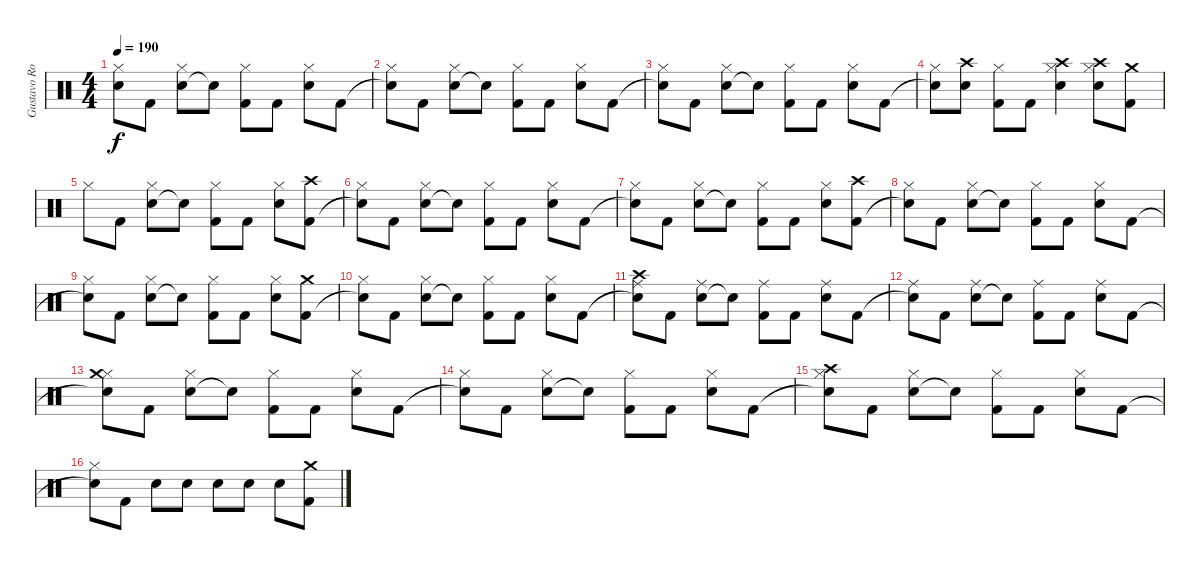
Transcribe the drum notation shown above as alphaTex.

\track ("Gustavo Rowek" "Gustavo Ro") {instrument percussion}
\staff {score}
\articulation defaults
\ts (4 4)
\tempo 190
\clef neutral
\ks c
("Snare (hit)"{t} "Hi-Hat (closed)").8{dy f} "Kick (hit) 2".8 ("Electric Snare (hit)" "Hi-Hat (closed)").8 "Snare (hit)"{t}.8 ("Kick (hit) 2" "Hi-Hat (closed)").8 "Kick (hit) 2".8 ("Electric Snare (hit)" "Hi-Hat (closed)").8 "Kick (hit) 2".8 |
("Snare (hit)"{t} "Hi-Hat (closed)").8 "Kick (hit) 2".8 ("Electric Snare (hit)" "Hi-Hat (closed)").8 "Snare (hit)"{t}.8 ("Kick (hit) 2" "Hi-Hat (closed)").8 "Kick (hit) 2".8 ("Electric Snare (hit)" "Hi-Hat (closed)").8 "Kick (hit) 2".8 |
("Snare (hit)"{t} "Hi-Hat (closed)").8 "Kick (hit) 2".8 ("Electric Snare (hit)" "Hi-Hat (closed)").8 "Snare (hit)"{t}.8 ("Kick (hit) 2" "Hi-Hat (closed)").8 "Kick (hit) 2".8 ("Electric Snare (hit)" "Hi-Hat (closed)").8 "Kick (hit) 2".8 |
("Electric Snare (hit)"{t} "Hi-Hat (closed)").8 ("Electric Snare (hit)" "Crash high (hit)").8 ("Kick (hit) 2" "Hi-Hat (closed)").8 "Kick (hit) 2".8 ("Electric Snare (hit)" "Hi-Hat (closed)" "Crash high (hit)").4 ("Electric Snare (hit)" "Hi-Hat (closed)" "Crash high (hit)").8 ("Kick (hit) 2" "Crash medium (hit)").8 |
"Hi-Hat (closed)".8 "Kick (hit) 2".8 ("Electric Snare (hit)" "Hi-Hat (closed)").8 "Snare (hit)"{t}.8 ("Kick (hit) 2" "Hi-Hat (closed)").8 "Kick (hit) 2".8 ("Electric Snare (hit)" "Hi-Hat (closed)").8 ("Kick (hit) 2" "Crash high (hit)").8 |
("Snare (hit)"{t} "Hi-Hat (closed)").8 "Kick (hit) 2".8 ("Electric Snare (hit)" "Hi-Hat (closed)").8 "Snare (hit)"{t}.8 ("Kick (hit) 2" "Hi-Hat (closed)").8 "Kick (hit) 2".8 ("Electric Snare (hit)" "Hi-Hat (closed)").8 "Kick (hit) 2".8 |
("Snare (hit)"{t} "Hi-Hat (closed)").8 "Kick (hit) 2".8 ("Electric Snare (hit)" "Hi-Hat (closed)").8 "Snare (hit)"{t}.8 ("Kick (hit) 2" "Hi-Hat (closed)").8 "Kick (hit) 2".8 ("Electric Snare (hit)" "Hi-Hat (closed)").8 ("Kick (hit) 2" "Crash high (hit)").8 |
("Snare (hit)"{t} "Hi-Hat (closed)").8 "Kick (hit) 2".8 ("Electric Snare (hit)" "Hi-Hat (closed)").8 "Snare (hit)"{t}.8 ("Kick (hit) 2" "Hi-Hat (closed)").8 "Kick (hit) 2".8 ("Electric Snare (hit)" "Hi-Hat (closed)").8 "Kick (hit) 2".8 |
("Snare (hit)"{t} "Hi-Hat (closed)").8 "Kick (hit) 2".8 ("Electric Snare (hit)" "Hi-Hat (closed)").8 "Snare (hit)"{t}.8 ("Kick (hit) 2" "Hi-Hat (closed)").8 "Kick (hit) 2".8 ("Electric Snare (hit)" "Hi-Hat (closed)").8 ("Kick (hit) 2" "Crash medium (hit)").8 |
("Snare (hit)"{t} "Hi-Hat (closed)").8 "Kick (hit) 2".8 ("Electric Snare (hit)" "Hi-Hat (closed)").8 "Snare (hit)"{t}.8 ("Kick (hit) 2" "Hi-Hat (closed)").8 "Kick (hit) 2".8 ("Electric Snare (hit)" "Hi-Hat (closed)").8 "Kick (hit) 2".8 |
("Snare (hit)"{t} "Ride (middle)" "Crash high (hit)").8 "Kick (hit) 2".8 ("Electric Snare (hit)" "Ride (middle)").8 "Snare (hit)"{t}.8 ("Kick (hit) 2" "Ride (middle)").8 "Kick (hit) 2".8 ("Electric Snare (hit)" "Ride (middle)").8 "Kick (hit) 2".8 |
("Snare (hit)"{t} "Ride (middle)").8 "Kick (hit) 2".8 ("Electric Snare (hit)" "Ride (middle)").8 "Snare (hit)"{t}.8 ("Kick (hit) 2" "Ride (middle)").8 "Kick (hit) 2".8 ("Electric Snare (hit)" "Ride (middle)").8 "Kick (hit) 2".8 |
("Snare (hit)"{t} "Hi-Hat (closed)" "Crash medium (hit)").8 "Kick (hit) 2".8 ("Electric Snare (hit)" "Hi-Hat (closed)").8 "Snare (hit)"{t}.8 ("Kick (hit) 2" "Hi-Hat (closed)").8 "Kick (hit) 2".8 ("Electric Snare (hit)" "Hi-Hat (closed)").8 "Kick (hit) 2".8 |
("Snare (hit)"{t} "Hi-Hat (closed)").8 "Kick (hit) 2".8 ("Electric Snare (hit)" "Hi-Hat (closed)").8 "Snare (hit)"{t}.8 ("Kick (hit) 2" "Hi-Hat (closed)").8 "Kick (hit) 2".8 ("Electric Snare (hit)" "Hi-Hat (closed)").8 "Kick (hit) 2".8 |
("Snare (hit)"{t} "Hi-Hat (closed)" "Crash high (hit)").8 "Kick (hit) 2".8 ("Electric Snare (hit)" "Hi-Hat (closed)").8 "Snare (hit)"{t}.8 ("Kick (hit) 2" "Hi-Hat (closed)").8 "Kick (hit) 2".8 ("Electric Snare (hit)" "Hi-Hat (closed)").8 "Kick (hit) 2".8 |
("Snare (hit)"{t} "Hi-Hat (closed)").8 "Kick (hit) 2".8 "Electric Snare (hit)".8 "Electric Snare (hit)".8 "Electric Snare (hit)".8 "Electric Snare (hit)".8 "Electric Snare (hit)".8 ("Kick (hit) 2" "Crash medium (hit)").8
